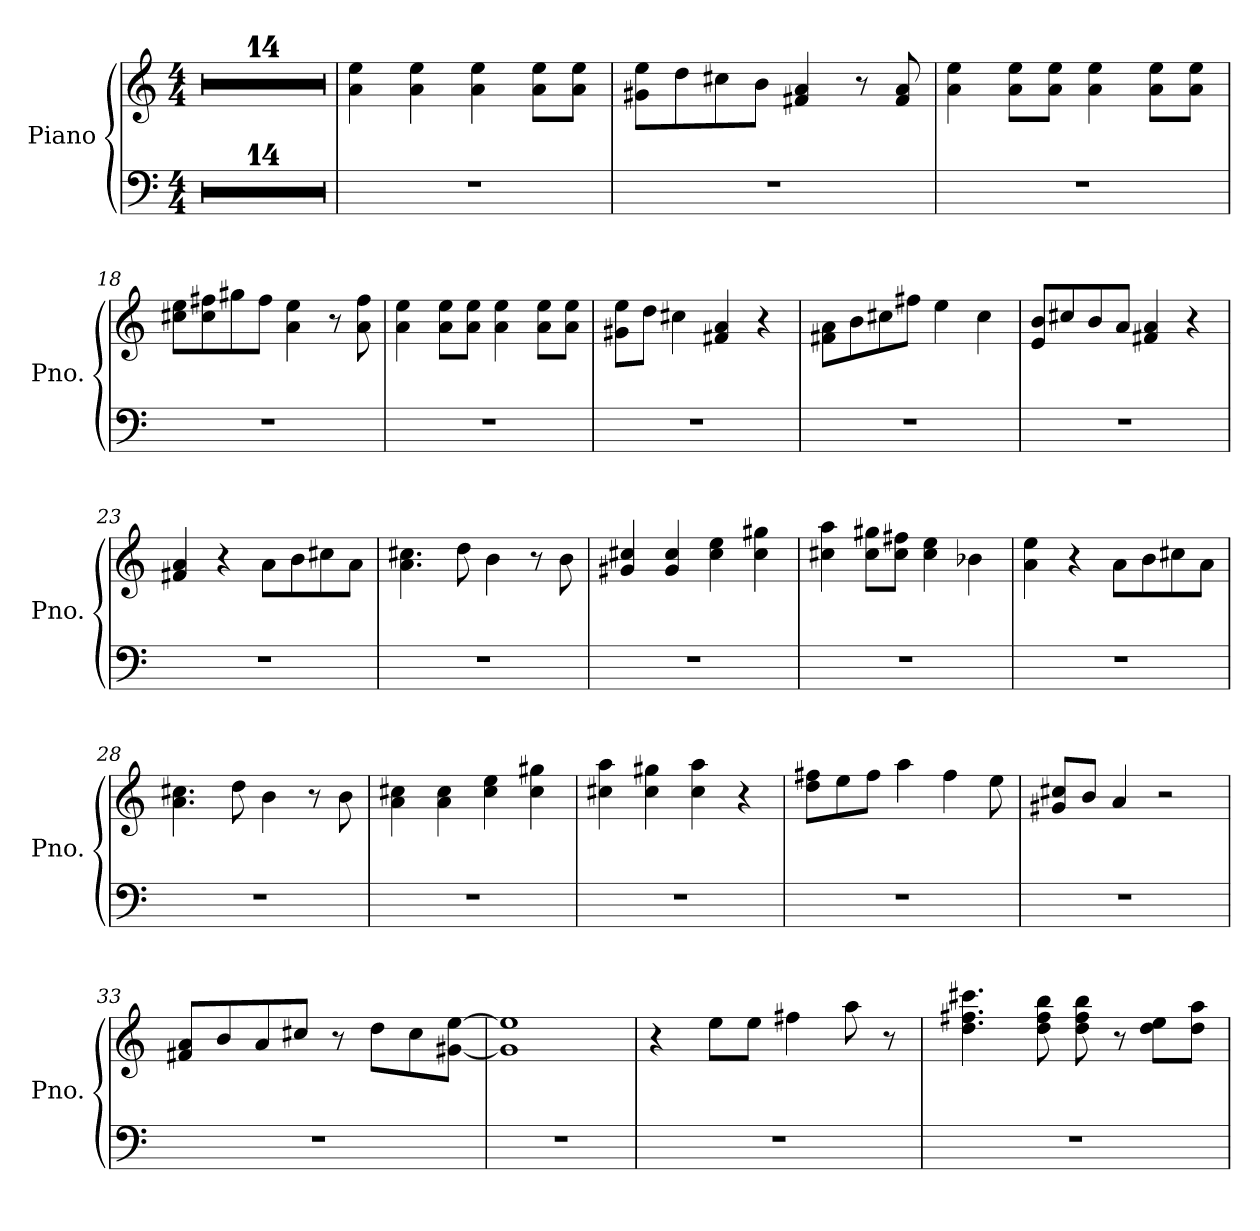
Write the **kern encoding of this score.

**kern	**kern
*part1	*part1
*staff2	*staff1
*I"Piano	*
*I'Pno.	*
*clefF4	*clefG2
*k[]	*k[]
*M4/4	*M4/4
*MM150	*MM150
=1	=1
1r	1r
=2	=2
1r	1r
=3	=3
1r	1r
=4	=4
1r	1r
=5	=5
1r	1r
=6	=6
1r	1r
=7	=7
1r	1r
=8	=8
1r	1r
=9	=9
1r	1r
=10	=10
1r	1r
=11	=11
1r	1r
=12	=12
1r	1r
=13	=13
1r	1r
=14	=14
1r	1r
!!LO:LB:g=z
=15	=15
1r	4a\ 4ee\
.	4a\ 4ee\
.	4a\ 4ee\
.	8a\ 8ee\L
.	8a\ 8ee\J
=16	=16
1r	8g#X\ 8ee\L
.	8dd\
.	8cc#X\
.	8b\J
.	4f#X/ 4a/
.	8r
.	8f#/ 8a/
=17	=17
1r	4a\ 4ee\
.	8a\ 8ee\L
.	8a\ 8ee\J
.	4a\ 4ee\
.	8a\ 8ee\L
.	8a\ 8ee\J
=18	=18
1r	8cc#X\ 8ee\L
.	8cc#\ 8ff#X\
.	8gg#X\
.	8ff#\J
.	4a\ 4ee\
.	8r
.	8a\ 8ff#\
=19	=19
1r	4a\ 4ee\
.	8a\ 8ee\L
.	8a\ 8ee\J
.	4a\ 4ee\
.	8a\ 8ee\L
.	8a\ 8ee\J
!!LO:LB:g=z
=20	=20
1r	8g#X\ 8ee\L
.	8dd\J
.	4cc#X\
.	4f#X/ 4a/
.	4r
=21	=21
1r	8f#X\ 8a\L
.	8b\
.	8cc#X\
.	8ff#X\J
.	4ee\
.	4cc#\
=22	=22
1r	8e/ 8b/L
.	8cc#X/
.	8b/
.	8a/J
.	4f#X/ 4a/
.	4r
=23	=23
1r	4f#X/ 4a/
.	4r
.	8a\L
.	8b\
.	8cc#X\
.	8a\J
=24	=24
1r	4.a\ 4.cc#X\
.	8dd\
.	4b\
.	8r
.	8b\
!!LO:LB:g=z
=25	=25
1r	4g#X/ 4cc#X/
.	4g#/ 4cc#/
.	4cc#\ 4ee\
.	4cc#\ 4gg#X\
=26	=26
1r	4cc#X\ 4aa\
.	8cc#\ 8gg#X\L
.	8cc#\ 8ff#X\J
.	4cc#\ 4ee\
.	4b-X\
=27	=27
1r	4a\ 4ee\
.	4r
.	8a\L
.	8b\
.	8cc#X\
.	8a\J
=28	=28
1r	4.a\ 4.cc#X\
.	8dd\
.	4b\
.	8r
.	8b\
=29	=29
1r	4a\ 4cc#X\
.	4a\ 4cc#\
.	4cc#\ 4ee\
.	4cc#\ 4gg#X\
!!LO:PB:g=z
=30	=30
1r	4cc#X\ 4aa\
.	4cc#\ 4gg#X\
.	4cc#\ 4aa\
.	4r
=31	=31
1r	8dd\ 8ff#X\L
.	8ee\
.	8ff#\J
.	4aa\
.	4ff#\
.	8ee\
=32	=32
1r	8g#X/ 8cc#X/L
.	8b/J
.	4a/
.	2r
=33	=33
1r	8f#X/ 8a/L
.	8b/
.	8a/
.	8cc#X/J
.	8r
.	8dd\L
.	8cc#\
.	[8g#X\ [8ee\J
=34	=34
1r	1g#] 1ee]
=35	=35
1r	4r
.	8ee\L
.	8ee\J
.	4ff#X\
.	8aa\
.	8r
!!LO:LB:g=z
=36	=36
1r	4.dd\ 4.ff#X\ 4.ccc#X\
.	8dd\ 8ff#\ 8bb\
.	8dd\ 8ff#\ 8bb\
.	8r
.	8dd\ 8ee\L
.	8dd\ 8aa\J
=	=
*-	*-
